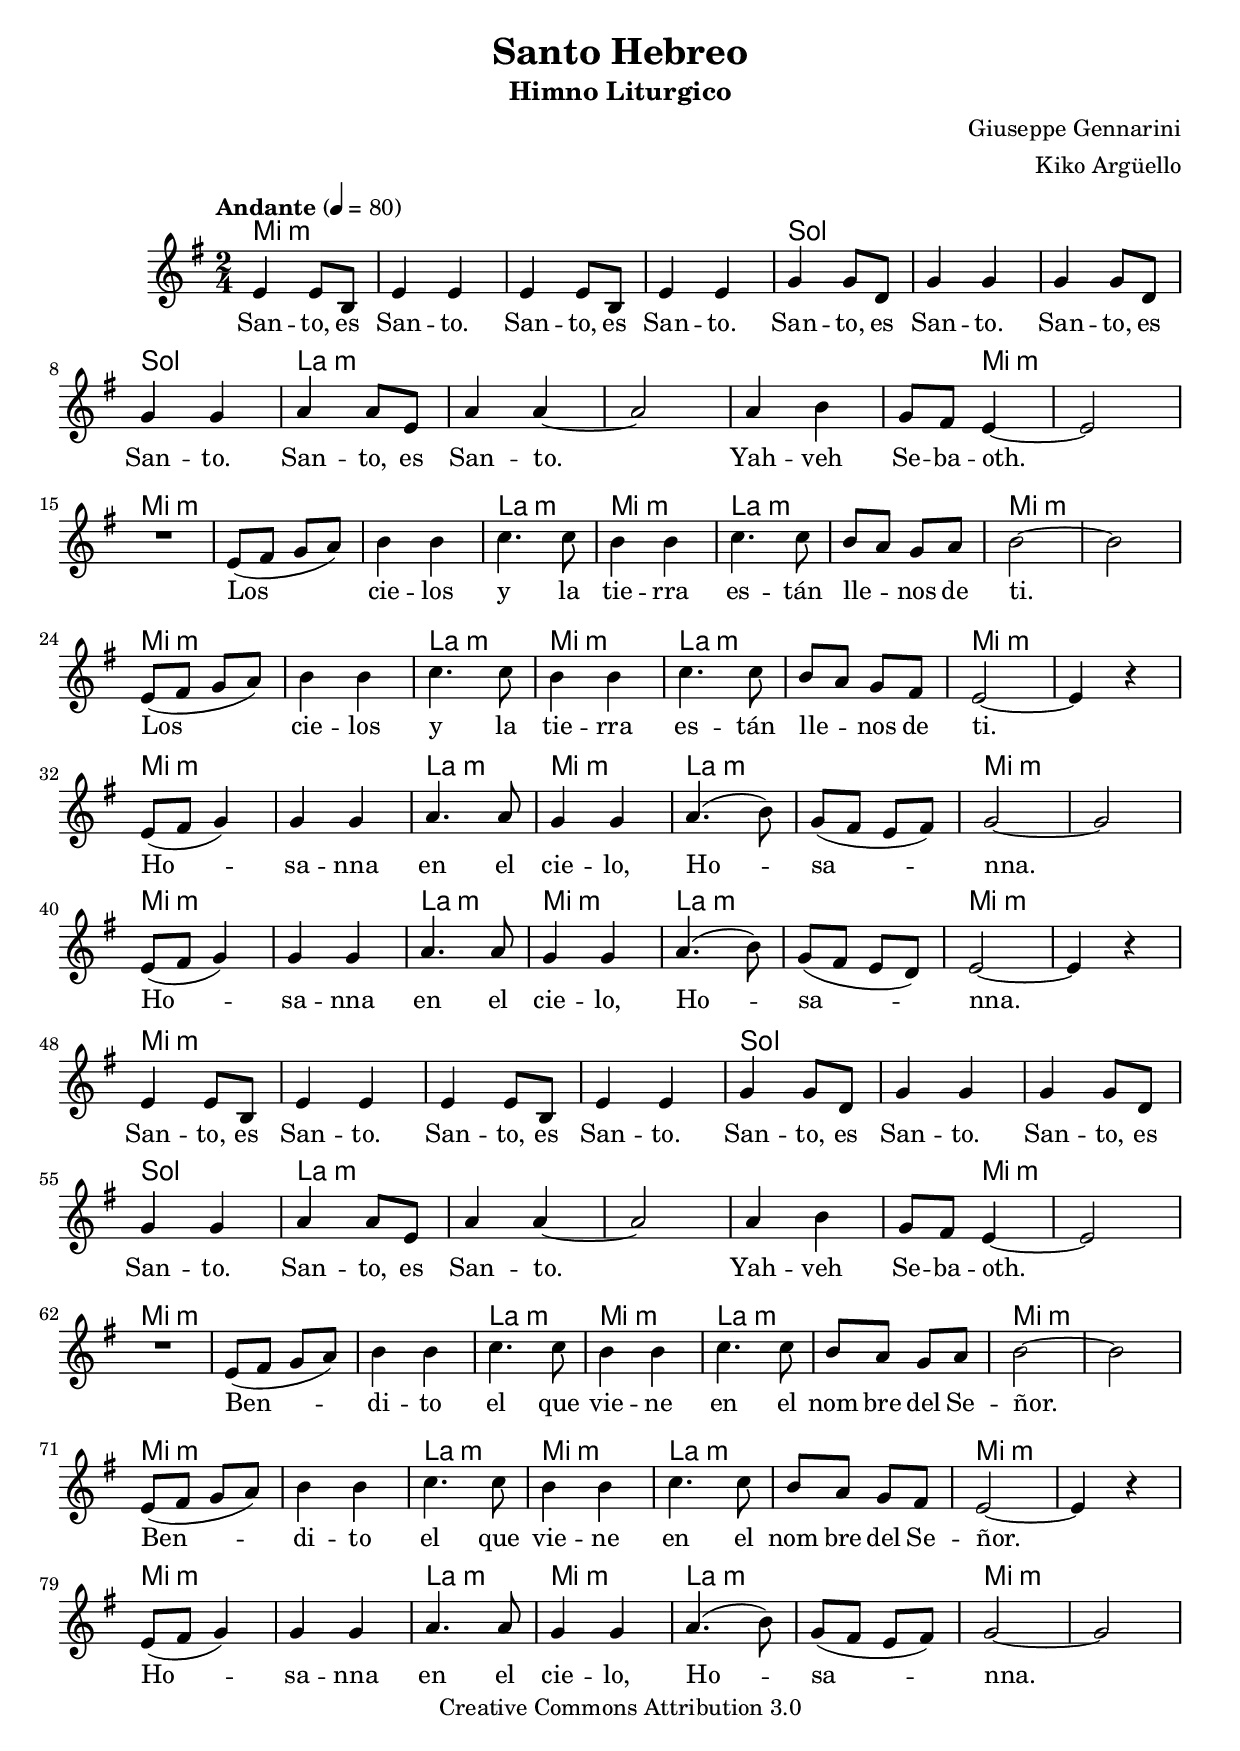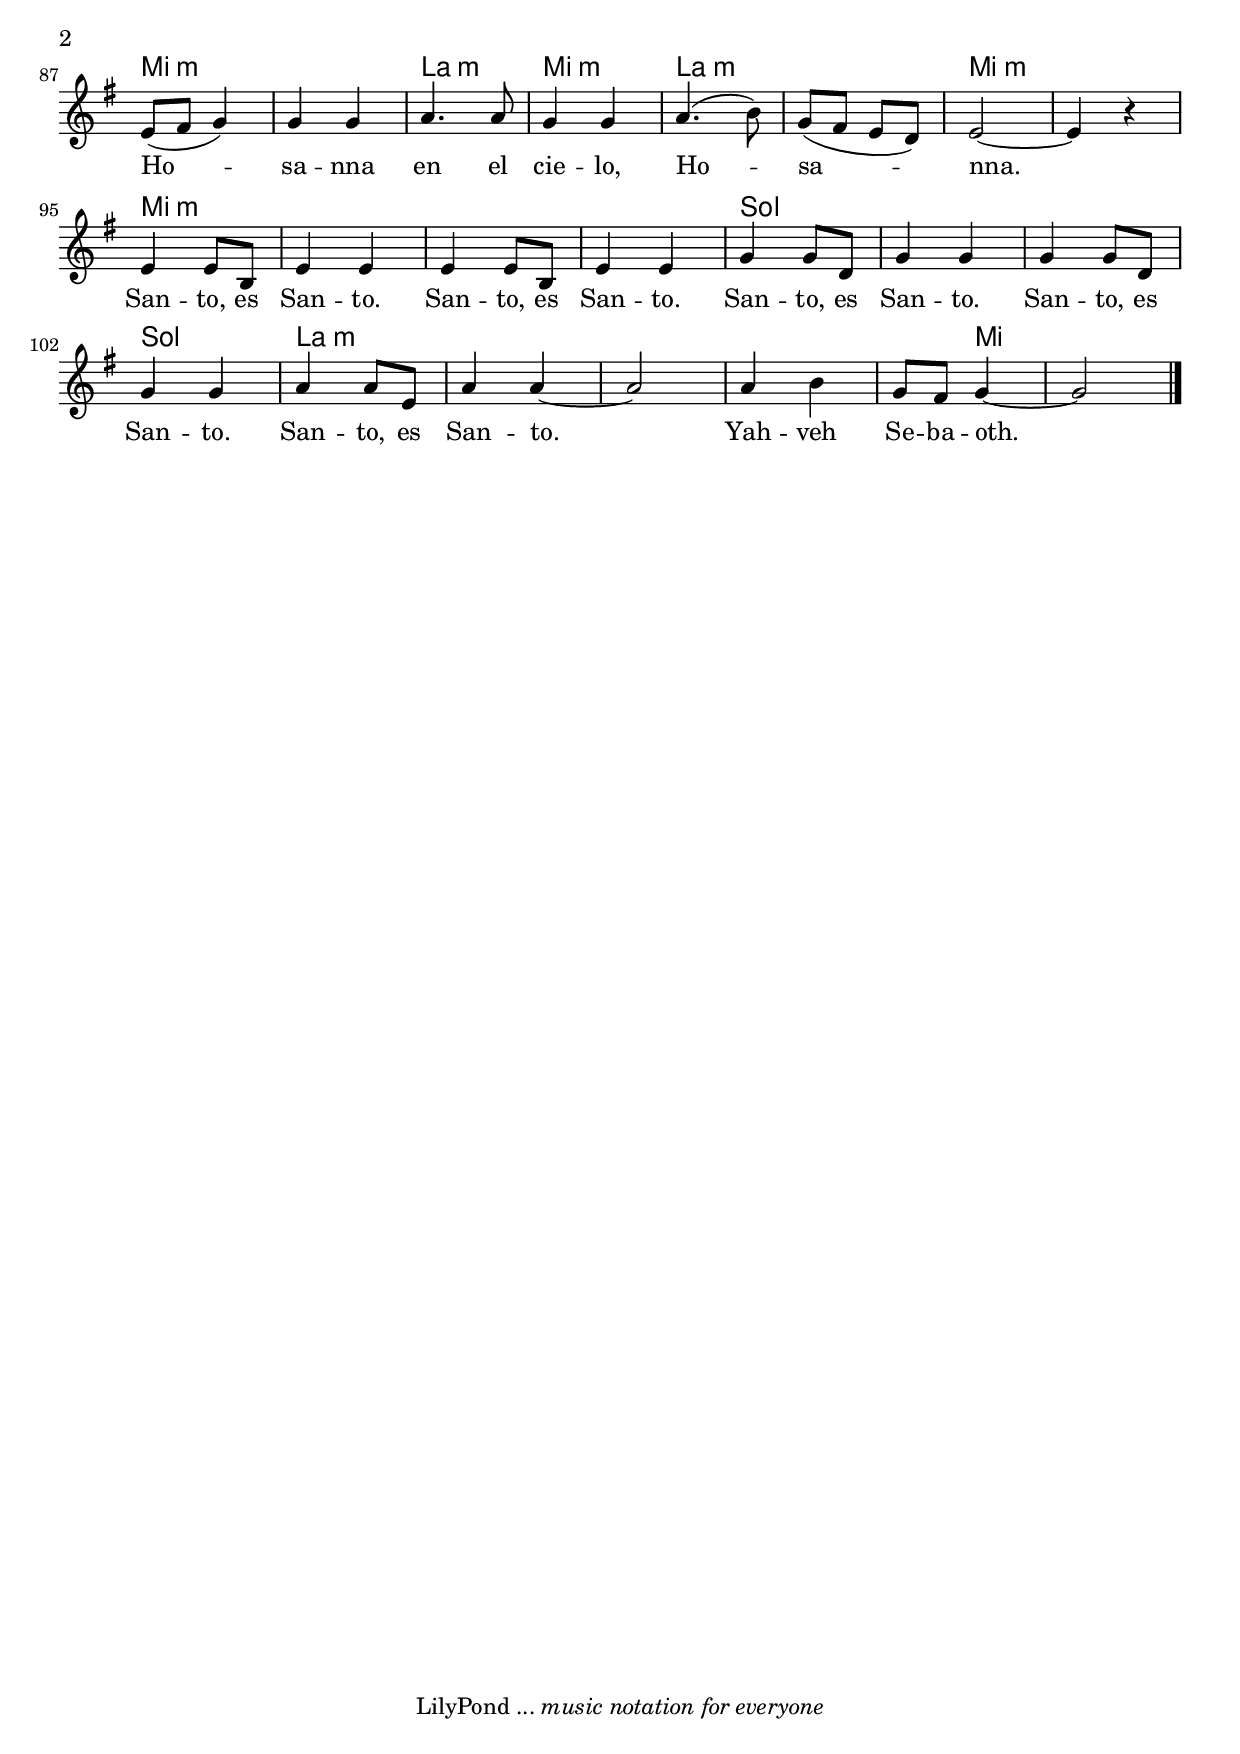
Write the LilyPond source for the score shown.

% Santo hebreo - Voice
% by serachsam

\language "espanol"
\version "2.23.2"

% --- Includes
\include "global.ily"
harmonies = \new ChordNames {
  \set ChordNames.midiInstrument = "string ensemble 2"
  %\set ChordNames.midiMaximumVolume = #0
  \set chordChanges = ##t
  \chordmode {
    \italianChords
    mi2:m mi2:m mi2:m mi2:m
    sol2 sol2 sol2 sol2
    la2:m la2:m la2:m la2:m la4:m
    mi4:m mi2:m

    mi2:m mi2:m mi2:m la2:m mi2:m la2:m la2:m mi2:m mi2:m
    mi2:m mi2:m la2:m mi2:m la2:m la2:m mi2:m mi2:m
    mi2:m mi2:m la2:m mi2:m la2:m la2:m mi2:m mi2:m
    mi2:m mi2:m la2:m mi2:m la2:m la2:m mi2:m mi2:m

    mi2:m mi2:m mi2:m mi2:m
    sol2 sol2 sol2 sol2
    la2:m la2:m la2:m la2:m la4:m
    mi4:m mi2:m

    mi2:m mi2:m mi2:m la2:m mi2:m la2:m la2:m mi2:m mi2:m
    mi2:m mi2:m la2:m mi2:m la2:m la2:m mi2:m mi2:m
    mi2:m mi2:m la2:m mi2:m la2:m la2:m mi2:m mi2:m
    mi2:m mi2:m la2:m mi2:m la2:m la2:m mi2:m mi2:m

    mi2:m mi2:m mi2:m mi2:m
    sol2 sol2 sol2 sol2
    la2:m la2:m la2:m la2:m la4:m mi4 mi2
  }
}


% --- Global size
%#(set-global-staff-size \size)

% --- Header
\header {
  title = \title
  subtitle = \subtitle
  composer = \autor
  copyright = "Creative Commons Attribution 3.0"
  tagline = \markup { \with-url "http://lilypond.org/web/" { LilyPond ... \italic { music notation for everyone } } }
  breakbefore = ##t
}

% --- Music
voice = \relative do'' {
  \compressEmptyMeasures
  \dynamicUp

  mi,4 mi8 si		| %01
  mi4 mi			| %02
  mi4 mi8 si		| %03
  mi4 mi			| %04
  sol4 sol8 re		| %05
  sol4 sol		| %06
  sol4 sol8 re		| %07
  sol4 sol		| %08
  la4 la8 mi		| %09
  la4 la~		| %10
  la2			| %11
  la4 si			| %12
  sol8 fas mi4~ 		| %13
  mi2			| \break %14

  R2			| %15
  mi8( fas sol la)	| %16
  si4 si			| %17
  do4. do8		| %18
  si4 si			| %19
  do4. do8		| %20
  si8 la sol la	| %21
  si2~			| %22
  si2			| \break %23

  mi,8( fas sol la)	| %24
  si4 si			| %25
  do4. do8		| %26
  si4 si			| %27
  do4. do8		| %28
  si8 la sol fas	| %29
  mi2~			| %30
  mi4 r			| \break %31
  mi8( fas sol4)		| %32
  sol4 sol		| %33
  la4. la8		| %34
  sol4 sol		| %35
  la4.( si8)		| %36
  sol8( fas mi fas)	| %37
  sol2~			| %38
  sol2			| \break %39
  mi8( fas sol4)		| %40
  sol4 sol		| %41
  la4. la8		| %42
  sol4 sol		| %43
  la4.( si8)		| %44
  sol8( fas mi re)	| %45
  mi2~			| %46
  mi4 r			| \break %47

  mi4 mi8 si		| %01
  mi4 mi			| %02
  mi4 mi8 si		| %03
  mi4 mi			| %04
  sol4 sol8 re		| %05
  sol4 sol		| %06
  sol4 sol8 re		| %07
  sol4 sol		| %08
  la4 la8 mi		| %09
  la4 la~		| %10
  la2			| %11
  la4 si			| %12
  sol8 fas mi4~ 		| %13
  mi2			| \break %14

  R2			| %15
  mi8( fas sol la)	| %16
  si4 si			| %17
  do4. do8		| %18
  si4 si			| %19
  do4. do8		| %20
  si8 la sol la	| %21
  si2~			| %22
  si2			| \break %23

  mi,8( fas sol la)	| %24
  si4 si			| %25
  do4. do8		| %26
  si4 si			| %27
  do4. do8		| %28
  si8 la sol fas	| %29
  mi2~			| %30
  mi4 r			| \break %31

  mi8( fas sol4)		| %32
  sol4 sol		| %33
  la4. la8		| %34
  sol4 sol		| %35
  la4.( si8)		| %36
  sol8( fas mi fas)	| %37
  sol2~			| %38
  sol2			| \break %39

  mi8( fas sol4)		| %40
  sol4 sol		| %41
  la4. la8		| %42
  sol4 sol		| %43
  la4.( si8)		| %44
  sol8( fas mi re)	| %45
  mi2~			| %46
  mi4 r			| \break %47

  mi4 mi8 si		| %01
  mi4 mi			| %02
  mi4 mi8 si		| %03
  mi4 mi			| %04
  sol4 sol8 re		| %05
  sol4 sol		| %06
  sol4 sol8 re		| %07
  sol4 sol		| %08
  la4 la8 mi		| %09
  la4 la~		| %10
  la2			| %11
  la4 si	| %12
  sol8 fas sol4~	| %13
  sol2 | %14
}

voice-lyrics = \lyricmode {
    San -- to, es San -- to. San -- to, es San -- to.
    San -- to, es San -- to. San -- to, es San -- to.
    San -- to, es San -- to. Yah -- veh Se -- ba -- oth.

    Los cie -- los y la tie -- rra es -- tán lle -- _ nos de ti.
    Los cie -- los y la tie -- rra es -- tán lle -- _ nos de ti.
    Ho -- sa -- nna en el cie -- lo, Ho -- sa -- nna.
    Ho -- sa -- nna en el cie -- lo, Ho -- sa -- nna.

    San -- to, es San -- to. San -- to, es San -- to.
    San -- to, es San -- to. San -- to, es San -- to.
    San -- to, es San -- to. Yah -- veh Se -- ba -- oth.

    Ben -- di -- to el que vie -- ne en el nom bre del Se -- ñor.
    Ben -- di -- to el que vie -- ne en el nom bre del Se -- ñor.
    Ho -- sa -- nna en el cie -- lo, Ho -- sa -- nna.
    Ho -- sa -- nna en el cie -- lo, Ho -- sa -- nna.

    San -- to, es San -- to. San -- to, es San -- to.
    San -- to, es San -- to. San -- to, es San -- to.
    San -- to, es San -- to. Yah -- veh Se -- ba -- oth.
}

% --- Harmony

% --- Sheet
\score {
  <<
  \harmonies
    \new Staff {
      \set Staff.midiInstrument = #"choir aahs"
      %\set Staff.midiMaximumVolume = #1.5
      <<
        \new Voice = "voice" {
          <<
            \global
            \voice
          >>
        }
        \new Lyrics \lyricsto "voice" { \voice-lyrics }
      >>
    }
  >>
  \midi {}
  \layout {}
}

% --- Paper
\paper {
  #(set-default-paper-size "letter")
  page-breaking = #ly:page-turn-breaking
}
